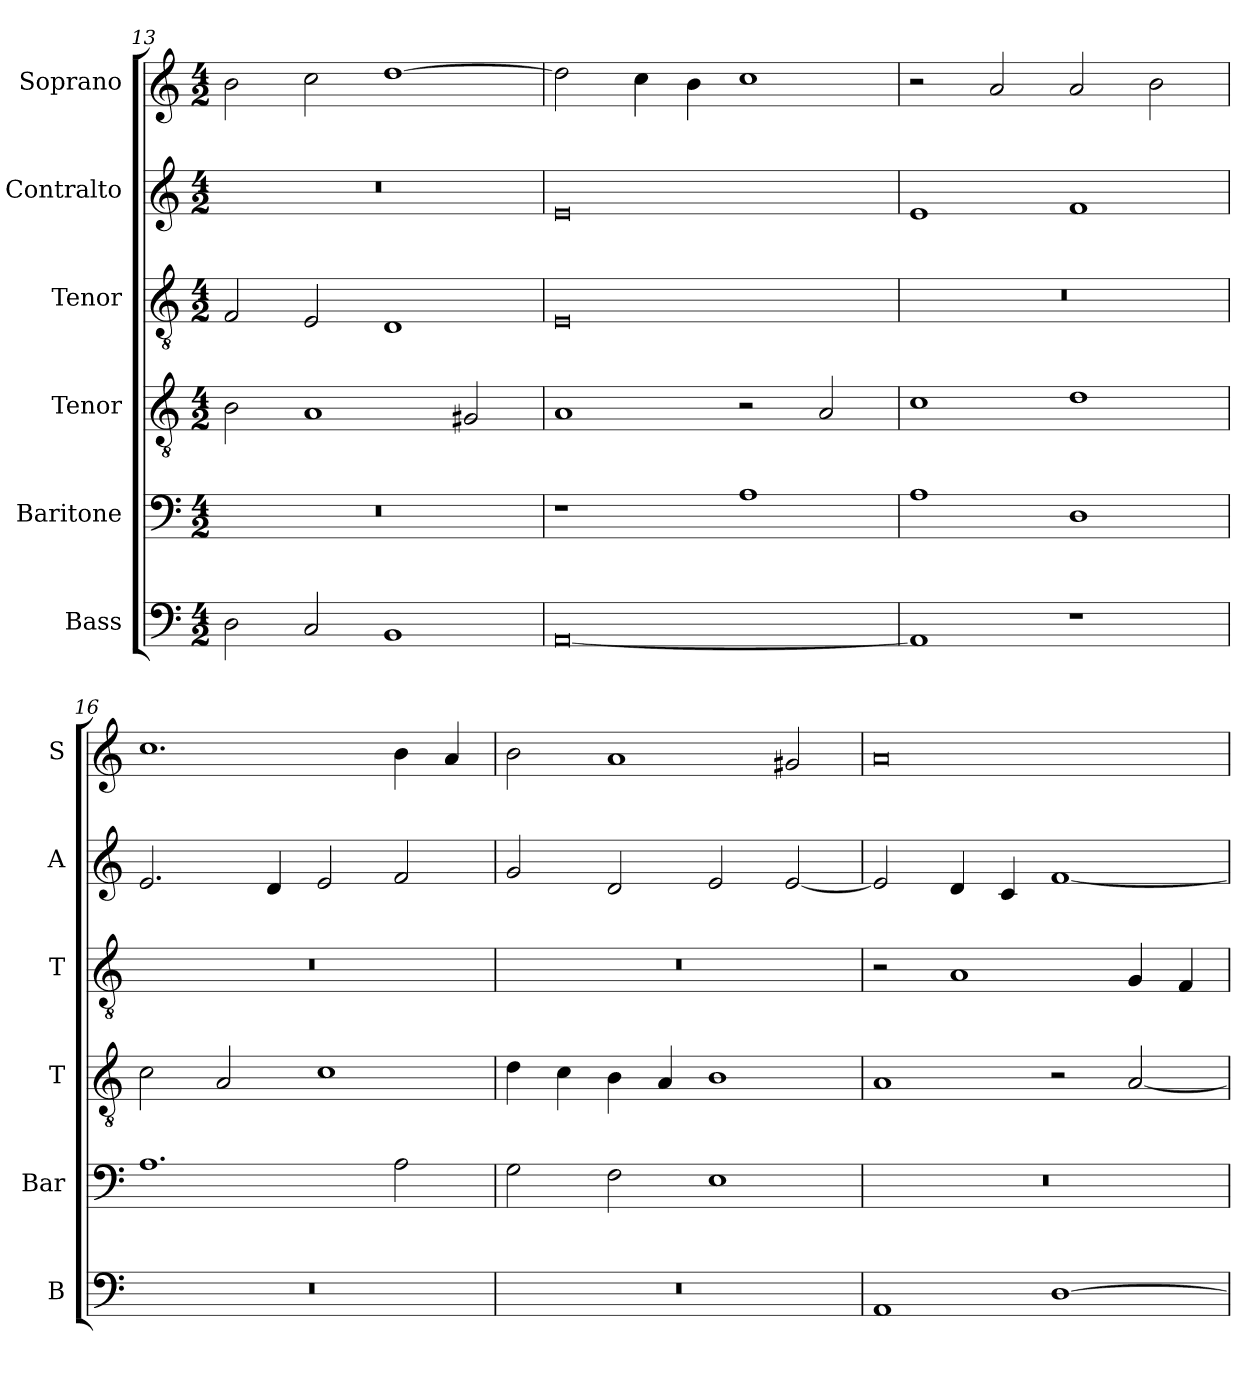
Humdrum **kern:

**kern	**kern	**kern	**kern	**kern	**kern
*part6	*part5	*part4	*part3	*part2	*part1
*staff6	*staff5	*staff4	*staff3	*staff2	*staff1
*I"Bass	*I"Baritone	*I"Tenor	*I"Tenor	*I"Contralto	*I"Soprano
*I'B	*I'Bar	*I'T	*I'T	*I'A	*I'S
*clefF4	*clefF4	*clefGv2	*clefGv2	*clefG2	*clefG2
*k[]	*k[]	*k[]	*k[]	*k[]	*k[]
*E:phr	*E:phr	*E:phr	*E:phr	*E:phr	*E:phr
*M4/2	*M4/2	*M4/2	*M4/2	*M4/2	*M4/2
=13	=13	=13	=13	=13	=13
2D	0r	2B	2F	0r	2b
2C	.	1A	2E	.	2cc
1BB	.	.	1D	.	[1dd
.	.	2G#X	.	.	.
=14	=14	=14	=14	=14	=14
[0AA	1r	1A	0E	0e	2dd]
.	.	.	.	.	4cc
.	.	.	.	.	4b
.	1A	2r	.	.	1cc
.	.	2A	.	.	.
=15	=15	=15	=15	=15	=15
1AA]	1A	1c	0r	1e	2r
.	.	.	.	.	2a
1r	1D	1d	.	1f	2a
.	.	.	.	.	2b
=16	=16	=16	=16	=16	=16
0r	1.A	2c	0r	2.e	1.cc
.	.	2A	.	.	.
.	.	.	.	4d	.
.	.	1c	.	2e	.
.	2A	.	.	2f	4b
.	.	.	.	.	4a
=17	=17	=17	=17	=17	=17
0r	2G	4d	0r	2g	2b
.	.	4c	.	.	.
.	2F	4B	.	2d	1a
.	.	4A	.	.	.
.	1E	1B	.	2e	.
.	.	.	.	[2e	2g#X
=18	=18	=18	=18	=18	=18
1AA	0r	1A	2r	2e]	0a
.	.	.	1A	4d	.
.	.	.	.	4c	.
[1D	.	2r	.	[1f	.
.	.	[2A	4G	.	.
.	.	.	4F	.	.
=	=	=	=	=	=
*-	*-	*-	*-	*-	*-
